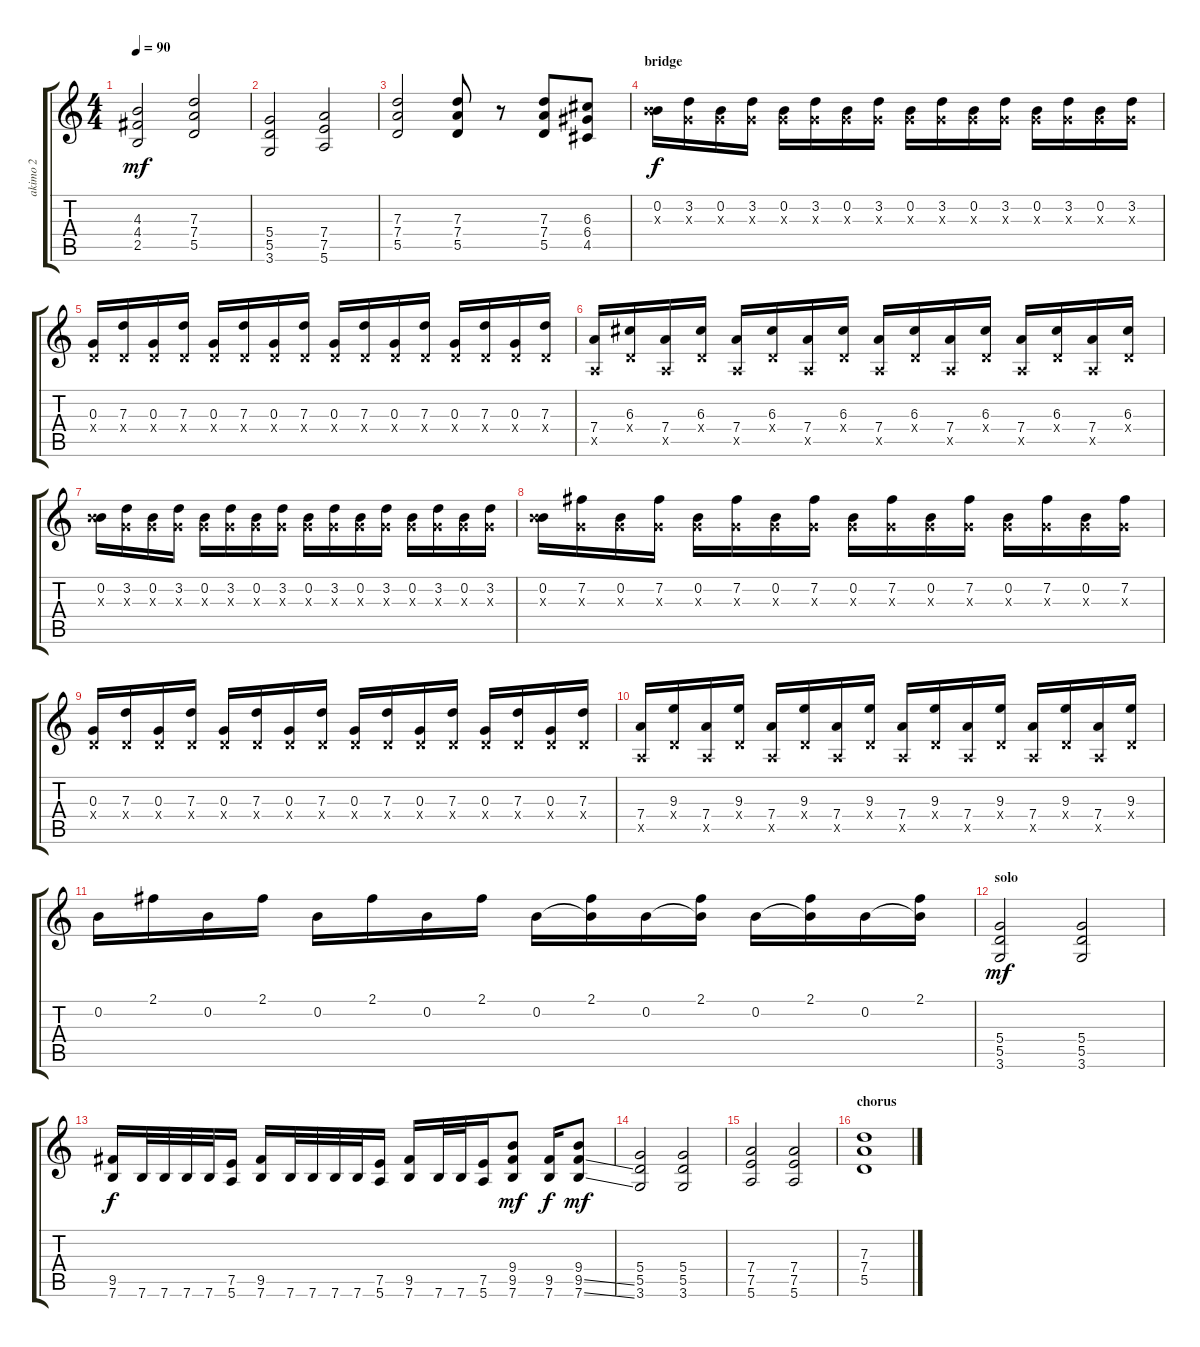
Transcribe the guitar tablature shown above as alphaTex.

\track ("akimo 2" "akimo 2") {instrument distortionguitar}
\staff {score tabs}
\tuning (E4 B3 G3 D3 A2 E2) {hide}
\ts (4 4)
\tempo 90
\clef g2
\ks c
(4.3 4.4 2.5).2{dy mf} (7.3 7.4 5.5).2 |
(5.4 5.5 3.6).2 (7.4 7.5 5.6).2 |
(7.3 7.4 5.5).2 (7.3 7.4 5.5).8 r.8 (7.3 7.4 5.5).8 (6.3 6.4 4.5).8 |
\section ("" "bridge")
(0.2 4.3{x}).16{dy f} (3.2 0.3{x}).16 (0.2 0.3{x}).16 (3.2 0.3{x}).16 (0.2 0.3{x}).16 (3.2 0.3{x}).16 (0.2 0.3{x}).16 (3.2 0.3{x}).16 (0.2 0.3{x}).16 (3.2 0.3{x}).16 (0.2 0.3{x}).16 (3.2 0.3{x}).16 (0.2 0.3{x}).16 (3.2 0.3{x}).16 (0.2 0.3{x}).16 (3.2 0.3{x}).16 |
(0.3 0.4{x}).16 (7.3 0.4{x}).16 (0.3 0.4{x}).16 (7.3 0.4{x}).16 (0.3 0.4{x}).16 (7.3 0.4{x}).16 (0.3 0.4{x}).16 (7.3 0.4{x}).16 (0.3 0.4{x}).16 (7.3 0.4{x}).16 (0.3 0.4{x}).16 (7.3 0.4{x}).16 (0.3 0.4{x}).16 (7.3 0.4{x}).16 (0.3 0.4{x}).16 (7.3 0.4{x}).16 |
(7.4 0.5{x}).16 (6.3 0.4{x}).16 (7.4 0.5{x}).16 (6.3 0.4{x}).16 (7.4 0.5{x}).16 (6.3 0.4{x}).16 (7.4 0.5{x}).16 (6.3 0.4{x}).16 (7.4 0.5{x}).16 (6.3 0.4{x}).16 (7.4 0.5{x}).16 (6.3 0.4{x}).16 (7.4 0.5{x}).16 (6.3 0.4{x}).16 (7.4 0.5{x}).16 (6.3 0.4{x}).16 |
(0.2 4.3{x}).16 (3.2 0.3{x}).16 (0.2 0.3{x}).16 (3.2 0.3{x}).16 (0.2 0.3{x}).16 (3.2 0.3{x}).16 (0.2 0.3{x}).16 (3.2 0.3{x}).16 (0.2 0.3{x}).16 (3.2 0.3{x}).16 (0.2 0.3{x}).16 (3.2 0.3{x}).16 (0.2 0.3{x}).16 (3.2 0.3{x}).16 (0.2 0.3{x}).16 (3.2 0.3{x}).16 |
(0.2 4.3{x}).16 (7.2 0.3{x}).16 (0.2 0.3{x}).16 (7.2 0.3{x}).16 (0.2 0.3{x}).16 (7.2 0.3{x}).16 (0.2 0.3{x}).16 (7.2 0.3{x}).16 (0.2 0.3{x}).16 (7.2 0.3{x}).16 (0.2 0.3{x}).16 (7.2 0.3{x}).16 (0.2 0.3{x}).16 (7.2 0.3{x}).16 (0.2 0.3{x}).16 (7.2 0.3{x}).16 |
(0.3 0.4{x}).16 (7.3 0.4{x}).16 (0.3 0.4{x}).16 (7.3 0.4{x}).16 (0.3 0.4{x}).16 (7.3 0.4{x}).16 (0.3 0.4{x}).16 (7.3 0.4{x}).16 (0.3 0.4{x}).16 (7.3 0.4{x}).16 (0.3 0.4{x}).16 (7.3 0.4{x}).16 (0.3 0.4{x}).16 (7.3 0.4{x}).16 (0.3 0.4{x}).16 (7.3 0.4{x}).16 |
(7.4 0.5{x}).16 (9.3 0.4{x}).16 (7.4 0.5{x}).16 (9.3 0.4{x}).16 (7.4 0.5{x}).16 (9.3 0.4{x}).16 (7.4 0.5{x}).16 (9.3 0.4{x}).16 (7.4 0.5{x}).16 (9.3 0.4{x}).16 (7.4 0.5{x}).16 (9.3 0.4{x}).16 (7.4 0.5{x}).16 (9.3 0.4{x}).16 (7.4 0.5{x}).16 (9.3 0.4{x}).16 |
0.2.16 2.1.16 0.2.16 2.1.16 0.2.16 2.1.16 0.2.16 2.1.16 0.2.16 (2.1 0.2{t}).16 0.2.16 (2.1 0.2{t}).16 0.2.16 (2.1 0.2{t}).16 0.2.16 (2.1 0.2{t}).16 |
\section ("" "solo")
(5.4 5.5 3.6).2{dy mf} (5.4 5.5 3.6).2 |
(9.5 7.6).16{dy f} 7.6.32 7.6.32 7.6.32 7.6.32 (7.5 5.6).16 (9.5 7.6).16 7.6.32 7.6.32 7.6.32 7.6.32 (7.5 5.6).16 (9.5 7.6).16 7.6.32 7.6.32 (7.5 5.6).16 (9.4 9.5 7.6).8{dy mf} (9.5 7.6).16{dy f} (9.4 9.5{ss} 7.6{ss}).8{dy mf} |
(5.4 5.5 3.6).2 (5.4 5.5 3.6).2 |
(7.4 7.5 5.6).2 (7.4 7.5 5.6).2 |
\section ("" "chorus")
(7.3 7.4 5.5).1
